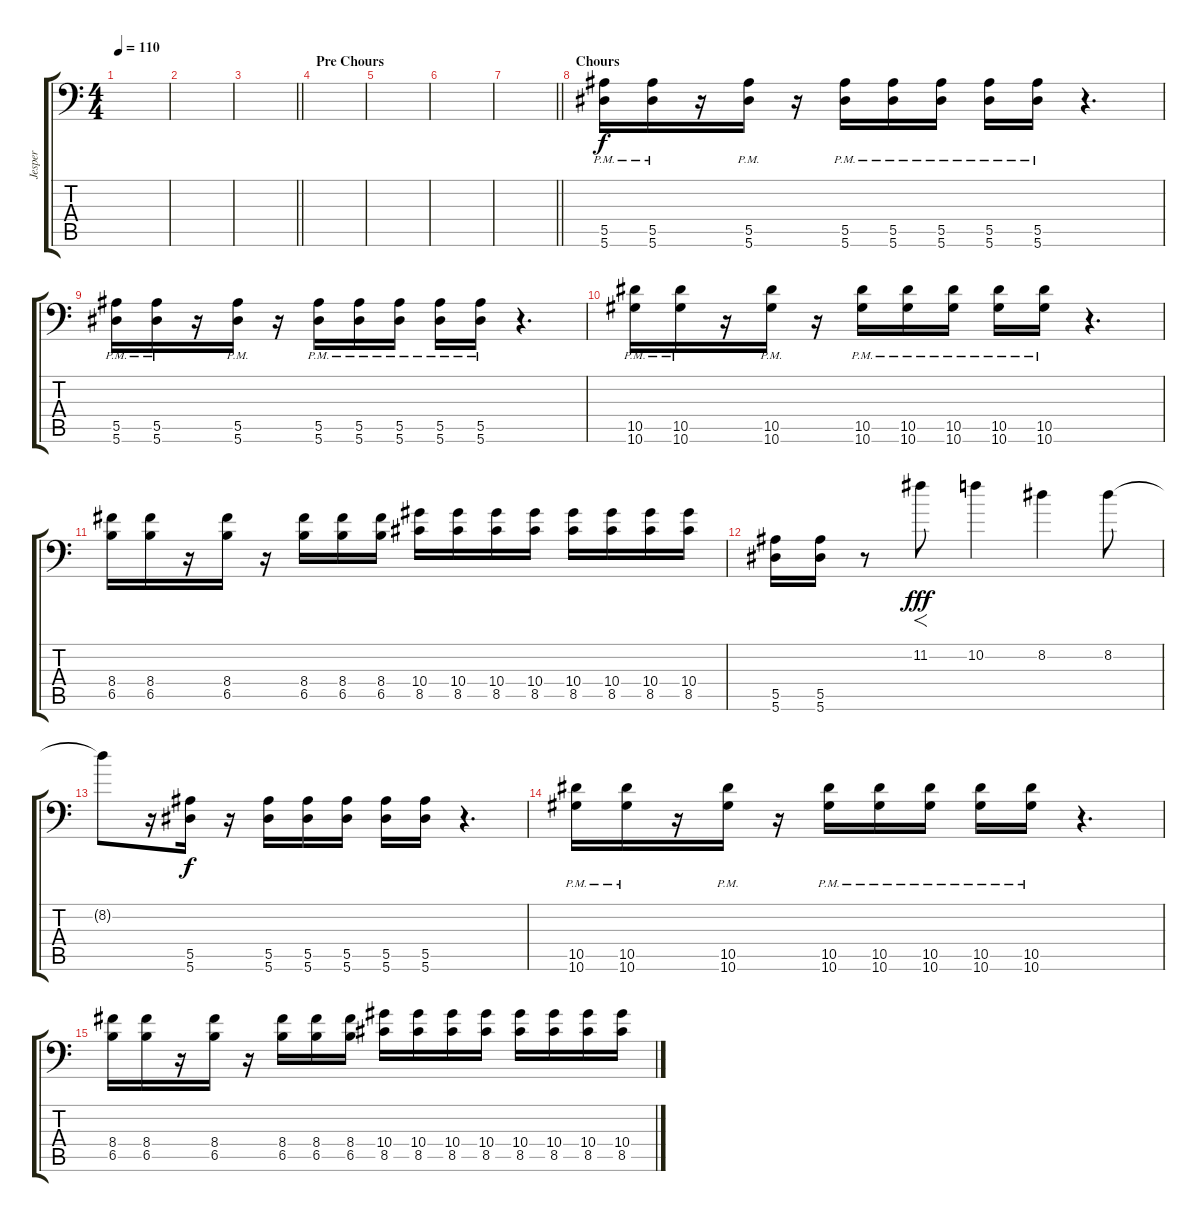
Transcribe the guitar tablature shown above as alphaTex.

\track ("Jesper" "Jesper") {instrument distortionguitar}
\staff {score tabs}
\tuning (C4 G3 Eb3 Bb2 F2 Bb1) {hide}
\ts (4 4)
\tempo 110
\clef f4
\ks c
|
|
\barLineRight lightlight
|
\section ("" "Pre Chours")
|
|
|
\barLineRight lightlight
|
\section ("" "Chours")
(5.5{pm} 5.6{pm}).16 (5.5{pm} 5.6{pm}).16 r.16 (5.5{pm} 5.6{pm}).16 r.16 (5.5{pm} 5.6{pm}).16 (5.5{pm} 5.6{pm}).16 (5.5{pm} 5.6{pm}).16 (5.5{pm} 5.6{pm}).16 (5.5{pm} 5.6{pm}).16 r.4{d} |
(5.5{pm} 5.6{pm}).16 (5.5{pm} 5.6{pm}).16 r.16 (5.5{pm} 5.6{pm}).16 r.16 (5.5{pm} 5.6{pm}).16 (5.5{pm} 5.6{pm}).16 (5.5{pm} 5.6{pm}).16 (5.5{pm} 5.6{pm}).16 (5.5{pm} 5.6{pm}).16 r.4{d} |
(10.5{pm} 10.6{pm}).16 (10.5{pm} 10.6{pm}).16 r.16 (10.5{pm} 10.6{pm}).16 r.16 (10.5{pm} 10.6{pm}).16 (10.5{pm} 10.6{pm}).16 (10.5{pm} 10.6{pm}).16 (10.5{pm} 10.6{pm}).16 (10.5{pm} 10.6{pm}).16 r.4{d} |
(8.4 6.5).16 (8.4 6.5).16 r.16 (8.4 6.5).16 r.16 (8.4 6.5).16 (8.4 6.5).16 (8.4 6.5).16 (10.4 8.5).16 (10.4 8.5).16 (10.4 8.5).16 (10.4 8.5).16 (10.4 8.5).16 (10.4 8.5).16 (10.4 8.5).16 (10.4 8.5).16 |
(5.5 5.6).16 (5.5 5.6).16 r.8{balance 8 instrument stringensemble1} 11.2.8{f dy fff} 10.2.4 8.2.4 8.2.8 |
8.2{t}.8 r.16{balance 0 instrument distortionguitar} (5.5 5.6).16{dy f} r.16 (5.5 5.6).16 (5.5 5.6).16 (5.5 5.6).16 (5.5 5.6).16 (5.5 5.6).16 r.4{d} |
(10.5{pm} 10.6{pm}).16 (10.5{pm} 10.6{pm}).16 r.16 (10.5{pm} 10.6{pm}).16 r.16 (10.5{pm} 10.6{pm}).16 (10.5{pm} 10.6{pm}).16 (10.5{pm} 10.6{pm}).16 (10.5{pm} 10.6{pm}).16 (10.5{pm} 10.6{pm}).16 r.4{d} |
(8.4 6.5).16 (8.4 6.5).16 r.16 (8.4 6.5).16 r.16 (8.4 6.5).16 (8.4 6.5).16 (8.4 6.5).16 (10.4 8.5).16 (10.4 8.5).16 (10.4 8.5).16 (10.4 8.5).16 (10.4 8.5).16 (10.4 8.5).16 (10.4 8.5).16 (10.4 8.5).16
